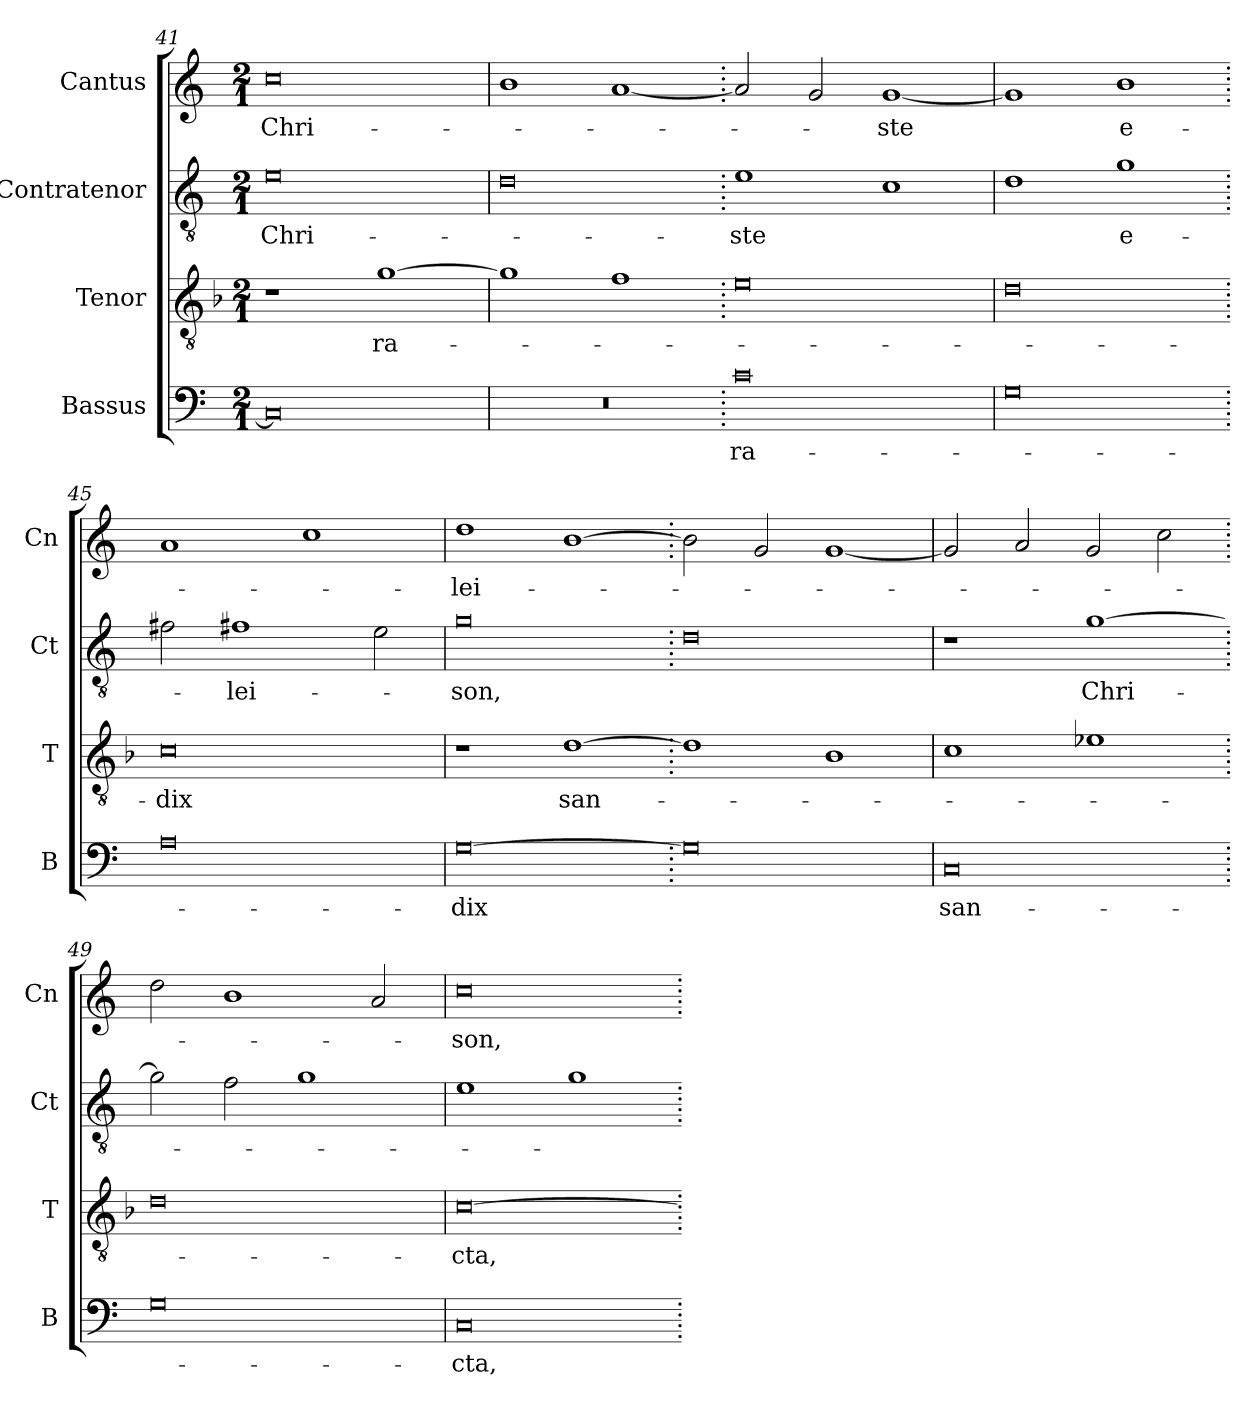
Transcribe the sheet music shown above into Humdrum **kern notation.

**kern	**text	**kern	**text	**kern	**text	**kern	**text
*part4	*part4	*part3	*part3	*part2	*part2	*part1	*part1
*staff4	*staff4	*staff3	*staff3	*staff2	*staff2	*staff1	*staff1
*I"Bassus	*	*I"Tenor	*	*I"Contratenor	*	*I"Cantus	*
*I'B	*	*I'T	*	*I'Ct	*	*I'Cn	*
*clefF4	*	*clefGv2	*	*clefGv2	*	*clefG2	*
*k[]	*	*k[b-]	*	*k[]	*	*k[]	*
*M2/1	*	*M2/1	*	*M2/1	*	*M2/1	*
=41	=41	=41	=41	=41	=41	=41	=41
0C]	.	1r	.	0e	Chri-	0cc	Chri-
.	.	[1g	ra-	.	.	.	.
=42	=42	=42	=42	=42	=42	=42	=42
0r	.	1g]	.	0d	.	1b	.
.	.	1f	.	.	.	[1a	.
=43.	=43.	=43.	=43.	=43.	=43.	=43.	=43.
0c	ra-	0e	.	1e	-ste	2a/]	.
.	.	.	.	.	.	2g/	.
.	.	.	.	1c	.	[1g	-ste
=44	=44	=44	=44	=44	=44	=44	=44
0G	.	0d	.	1d	.	1g]	.
.	.	.	.	1g	e-	1b	e-
=45.	=45.	=45.	=45.	=45.	=45.	=45.	=45.
0A	.	0c	-dix	2f#X\	.	1a	.
.	.	.	.	1f#X	-lei-	.	.
.	.	.	.	.	.	1cc	.
.	.	.	.	2e\	.	.	.
=46	=46	=46	=46	=46	=46	=46	=46
[0G	-dix	1r	.	0g	-son,	1dd	-lei-
.	.	[1d	san-	.	.	[1b	.
=47.	=47.	=47.	=47.	=47.	=47.	=47.	=47.
0G]	.	1d]	.	0d	.	2b\]	.
.	.	.	.	.	.	2g/	.
.	.	1B-	.	.	.	[1g	.
=48	=48	=48	=48	=48	=48	=48	=48
0C	san-	1c	.	1r	.	2g/]	.
.	.	.	.	.	.	2a/	.
.	.	1e-X	.	[1g	Chri-	2g/	.
.	.	.	.	.	.	2cc\	.
=49.	=49.	=49.	=49.	=49.	=49.	=49.	=49.
0G	.	0d	.	2g\]	.	2dd\	.
.	.	.	.	2f\	.	1b	.
.	.	.	.	1g	.	.	.
.	.	.	.	.	.	2a/	.
=50	=50	=50	=50	=50	=50	=50	=50
0C	-cta,	[0c	-cta,	1e	.	0cc	-son,
.	.	.	.	1g	.	.	.
=.	=.	=.	=.	=.	=.	=.	=.
*-	*-	*-	*-	*-	*-	*-	*-
